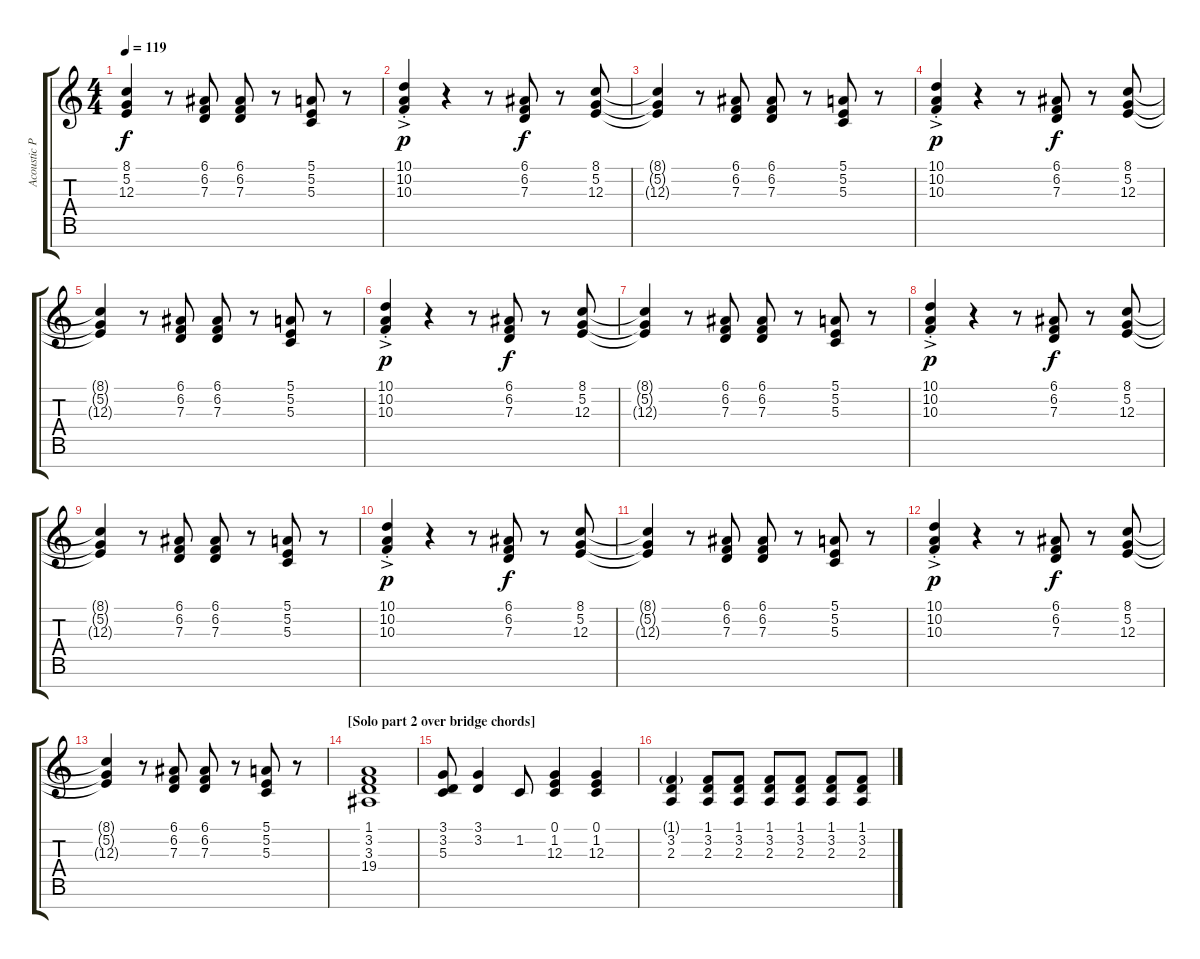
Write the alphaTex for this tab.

\track ("Acoustic Piano (Staff 1)" "Acoustic P") {instrument acousticgrandpiano}
\staff {score tabs}
\tuning (E4 B3 G3 D3 A2 E2 B1) {hide}
\ts (4 4)
\tempo 119
\clef g2
\ks c
(8.1{t} 5.2{t} 12.3{t}).4{dy f} r.8 (6.1 6.2 7.3).8 (6.1 6.2 7.3).8 r.8 (5.1 5.2 5.3).8 r.8 |
(10.1{ac st} 10.2{ac st} 10.3{ac st}).4{dy p} r.4 r.8 (6.1 6.2 7.3).8{dy f} r.8 (8.1 5.2 12.3).8 |
(8.1{t} 5.2{t} 12.3{t}).4 r.8 (6.1 6.2 7.3).8 (6.1 6.2 7.3).8 r.8 (5.1 5.2 5.3).8 r.8 |
(10.1{ac st} 10.2{ac st} 10.3{ac st}).4{dy p} r.4 r.8 (6.1 6.2 7.3).8{dy f} r.8 (8.1 5.2 12.3).8 |
(8.1{t} 5.2{t} 12.3{t}).4 r.8 (6.1 6.2 7.3).8 (6.1 6.2 7.3).8 r.8 (5.1 5.2 5.3).8 r.8 |
(10.1{ac st} 10.2{ac st} 10.3{ac st}).4{dy p} r.4 r.8 (6.1 6.2 7.3).8{dy f} r.8 (8.1 5.2 12.3).8 |
(8.1{t} 5.2{t} 12.3{t}).4 r.8 (6.1 6.2 7.3).8 (6.1 6.2 7.3).8 r.8 (5.1 5.2 5.3).8 r.8 |
(10.1{ac st} 10.2{ac st} 10.3{ac st}).4{dy p} r.4 r.8 (6.1 6.2 7.3).8{dy f} r.8 (8.1 5.2 12.3).8 |
(8.1{t} 5.2{t} 12.3{t}).4 r.8 (6.1 6.2 7.3).8 (6.1 6.2 7.3).8 r.8 (5.1 5.2 5.3).8 r.8 |
(10.1{ac st} 10.2{ac st} 10.3{ac st}).4{dy p} r.4 r.8 (6.1 6.2 7.3).8{dy f} r.8 (8.1 5.2 12.3).8 |
(8.1{t} 5.2{t} 12.3{t}).4 r.8 (6.1 6.2 7.3).8 (6.1 6.2 7.3).8 r.8 (5.1 5.2 5.3).8 r.8 |
(10.1{ac st} 10.2{ac st} 10.3{ac st}).4{dy p} r.4 r.8 (6.1 6.2 7.3).8{dy f} r.8 (8.1 5.2 12.3).8 |
(8.1{t} 5.2{t} 12.3{t}).4 r.8 (6.1 6.2 7.3).8 (6.1 6.2 7.3).8 r.8 (5.1 5.2 5.3).8 r.8 |
\section ("" "[Solo part 2 over bridge chords]")
(1.1 3.2 3.3 19.4).1 |
(3.1 3.2 5.3).8 (3.1 3.2).4 1.2.8 (0.1 1.2 12.3).4 (0.1 1.2 12.3).4 |
(1.1{g} 3.2 2.3).4 (1.1 3.2 2.3).8 (1.1 3.2 2.3).8 (1.1 3.2 2.3).8 (1.1 3.2 2.3).8 (1.1 3.2 2.3).8 (1.1 3.2 2.3).8
